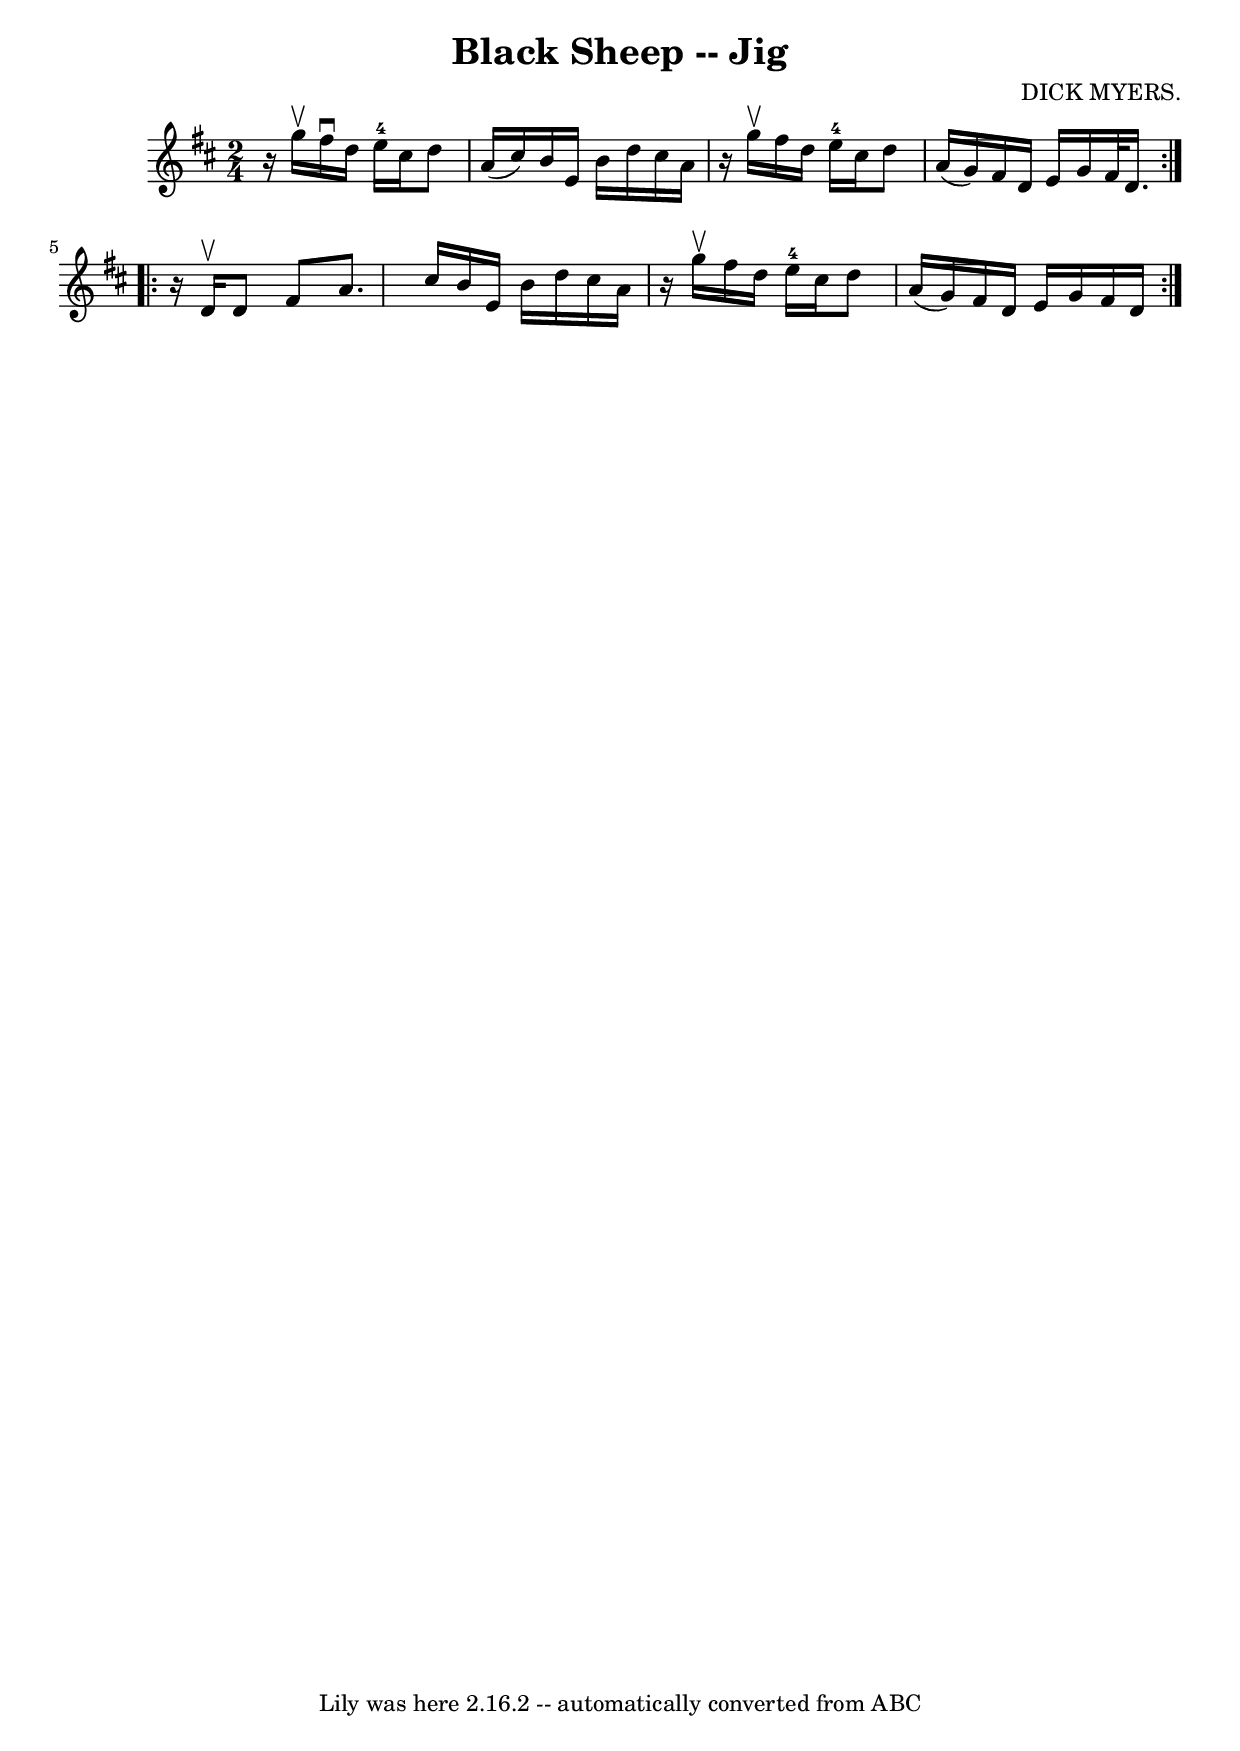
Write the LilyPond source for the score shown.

\version "2.7.40"
\include "Mammoth.ily"
\header {
	%% book = "Ryan's Mammoth Collection"
	composer = "DICK MYERS."
	crossRefNumber = "1"
	footnotes = "\\\\112 630"
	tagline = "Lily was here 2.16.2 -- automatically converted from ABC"
	title = "Black Sheep -- Jig"
}
voicedefault =  {


\repeat volta 2 {
\time 2/4 \key d \major   r16 g''16^\upbow |
 fis''16^\downbow   
d''16 e''16-4 cis''16 d''8 a'16 (cis''16)   |
 b'16 
 e'16 b'16 d''16 cis''16 a'16    r16 g''16^\upbow   |
   
fis''16 d''16 e''16-4 cis''16 d''8 a'16 (g'16)   
|
 fis'16 d'16 e'16 g'16 fis'32 d'16.  }     
\repeat volta 2 {   r16 d'16^\upbow |
 d'8 fis'8 a'8.    
cis''16    |
 b'16 e'16 b'16 d''16 cis''16 a'16    r16 
g''16^\upbow   |
 fis''16 d''16 e''16-4 cis''16 d''8    
a'16 (g'16)   |
 fis'16 d'16 e'16 g'16 fis'16 d'16 
   }   
}

\score{
    <<

	\context Staff="default"
	{
	    \voicedefault 
	}

    >>
	\layout {
	}
	\midi {}
}
